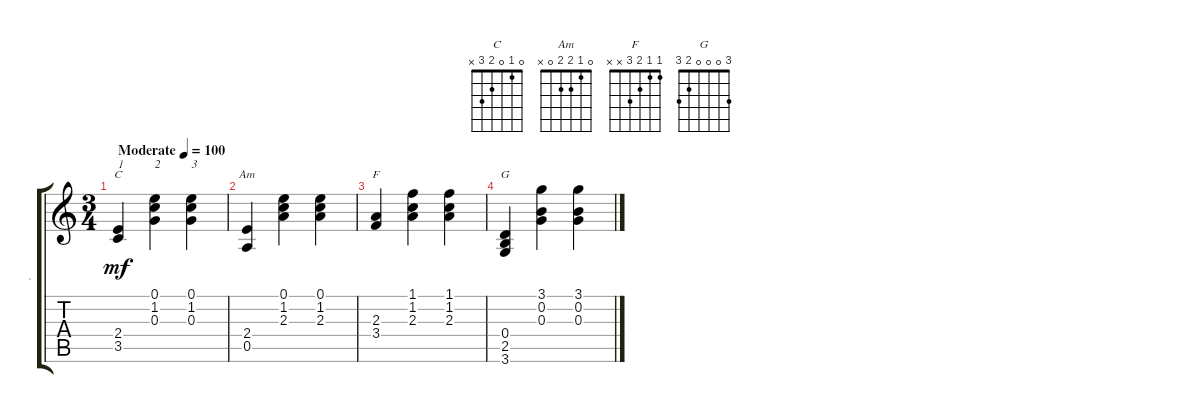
\track ("." ".") {instrument acousticguitarnylon}
\staff {score tabs}
\tuning (E4 B3 G3 D3 A2 E2) {hide}
\chord ("C" 0 1 0 2 3 x)
\chord ("Am" 0 1 2 2 0 x)
\chord ("F" 1 1 2 3 x x)
\chord ("G" 3 0 0 0 2 3)
\ts (3 4)
\tempo (100 "Moderate")
\clef g2
\ks c
(2.4 3.5).4{ch "C" txt "1" dy mf instrument acousticguitarnylon} (0.1 1.2 0.3).4{txt "2"} (0.1 1.2 0.3).4{txt "3"} |
(2.4 0.5).4{ch "Am"} (0.1 1.2 2.3).4 (0.1 1.2 2.3).4 |
(2.3 3.4).4{ch "F"} (1.1 1.2 2.3).4 (1.1 1.2 2.3).4 |
(0.4 2.5 3.6).4{ch "G"} (3.1 0.2 0.3).4 (3.1 0.2 0.3).4
